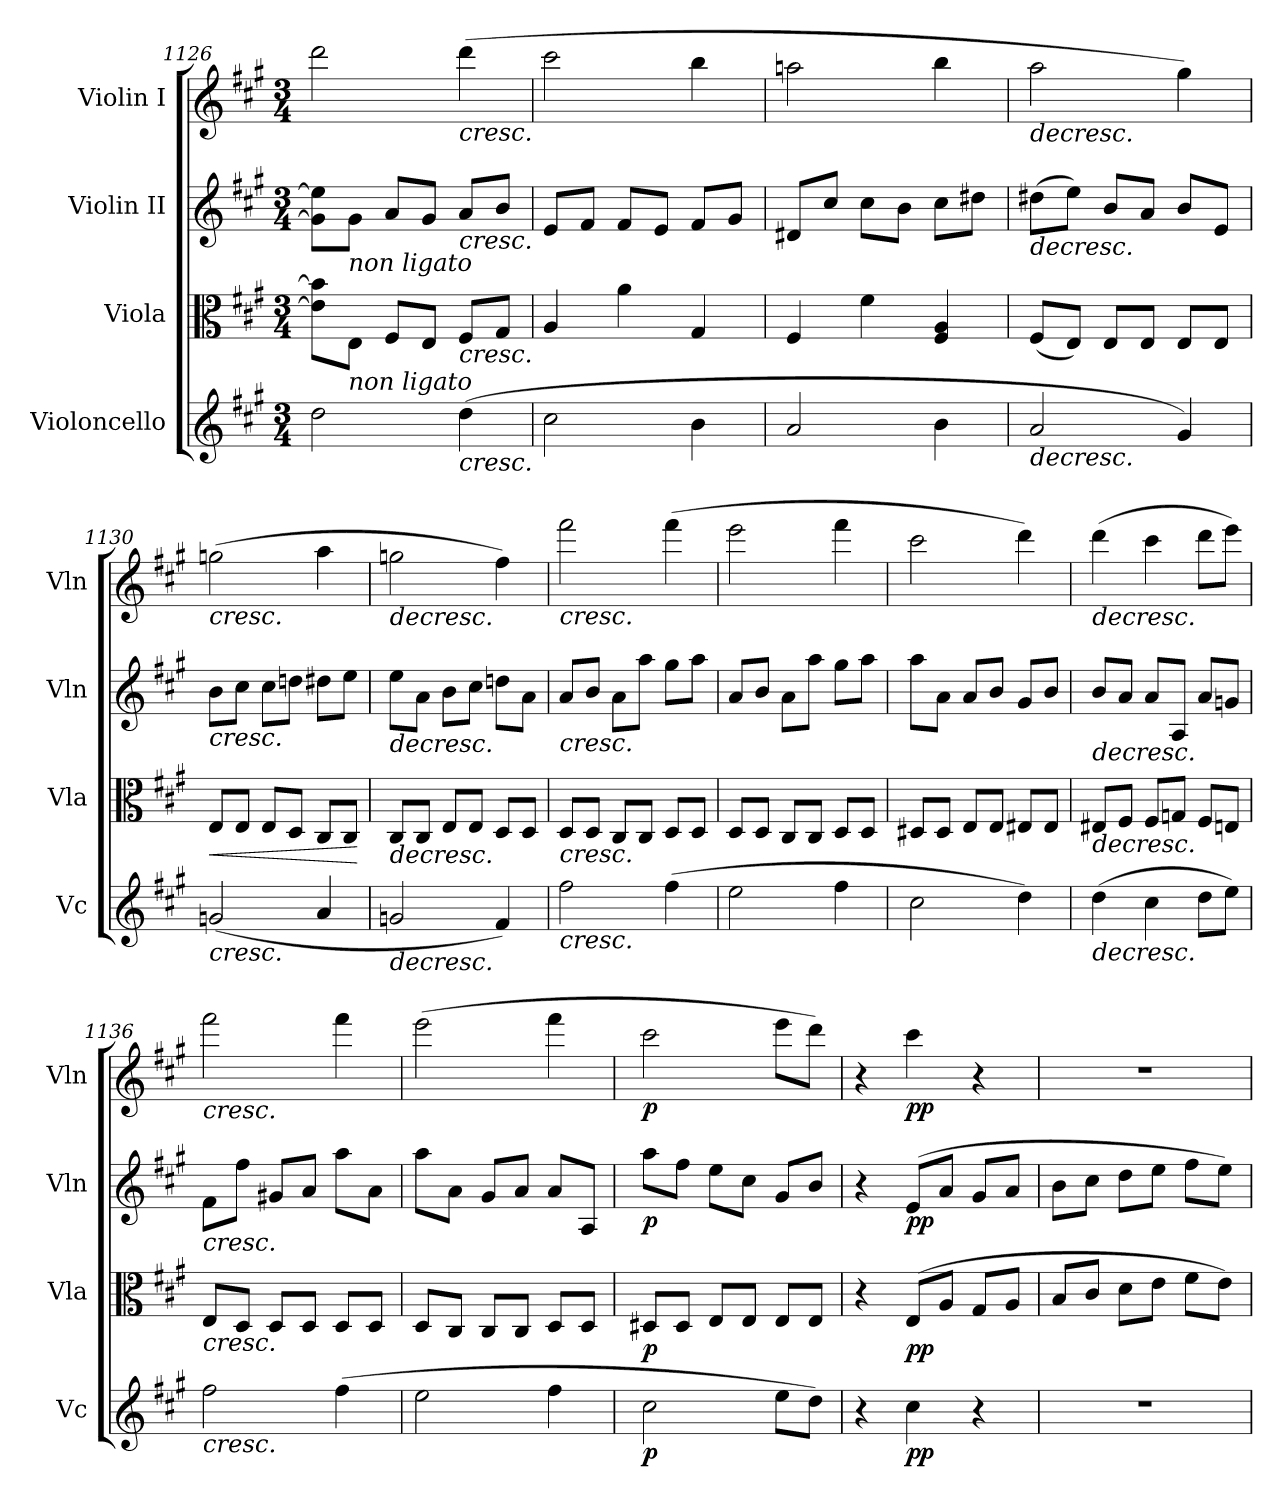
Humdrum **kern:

**kern	**dynam	**kern	**dynam	**kern	**dynam	**kern	**dynam
*part4	*part4	*part3	*part3	*part2	*part2	*part1	*part1
*staff4	*staff4	*staff3	*staff3	*staff2	*staff2	*staff1	*staff1
*I"Violoncello	*	*I"Viola	*	*I"Violin II	*	*I"Violin I	*
*I'Vc	*	*I'Vla	*	*I'Vln	*	*I'Vln	*
*clefG2	*	*clefC3	*	*clefG2	*	*clefG2	*
*k[f#c#g#]	*	*k[f#c#g#]	*	*k[f#c#g#]	*	*k[f#c#g#]	*
*M3/4	*	*M3/4	*	*M3/4	*	*M3/4	*
=1126	=1126	=1126	=1126	=1126	=1126	=1126	=1126
2dd\	.	8e\] 8b\]L	.	8g#\] 8ee\]L	.	2ddd\	.
!	!	!	!	!LO:TX:b:i:t=non ligato	!	!	!
!	!	!LO:TX:b:i:t=non ligato	!	!	!	!	!
.	.	8E\J	.	8g#\J	.	.	.
.	.	8F#/L	.	8a/L	.	.	.
.	.	8E/J	.	8g#/J	.	.	.
!	!LO:HP:b	!	!LO:HP:b	!	!LO:HP:b	!	!LO:HP:b
(>4dd\	<	8F#/L	<	8a/L	<	(>4ddd\	<
.	.	8G#/J	.	8b/J	.	.	.
=1127	=1127	=1127	=1127	=1127	=1127	=1127	=1127
2cc#\	.	4A/	.	8e/L	.	2ccc#\	.
.	.	.	.	8f#/J	.	.	.
.	.	4a\	.	8f#/L	.	.	.
.	.	.	.	8e/J	.	.	.
4b\	.	4G#/	.	8f#/L	.	4bb\	.
.	.	.	.	8g#/J	.	.	.
=1128	=1128	=1128	=1128	=1128	=1128	=1128	=1128
2a/	.	4F#/	.	8d#X/L	.	2aan\	.
.	.	.	.	8cc#/J	.	.	.
.	.	4f#\	.	8cc#\L	.	.	.
.	.	.	.	8b\J	.	.	.
4b\	.	4F#/ 4A/	.	8cc#\L	.	4bb\	.
.	.	.	.	8dd#X\J	.	.	.
=1129	=1129	=1129	=1129	=1129	=1129	=1129	=1129
!	!LO:HP:b	!	!	!	!LO:HP:b	!	!LO:HP:b
2a/	>	(<8F#/L	.	(>8dd#X\L	>	2aa\	>
.	.	8E/J)	.	8ee\J)	.	.	.
.	.	8E/L	.	8b/L	.	.	.
.	.	8E/J	.	8a/J	.	.	.
4g#/)	.	8E/L	.	8b/L	.	4gg#\)	.
.	.	8E/J	.	8e/J	.	.	.
.	[	.	.	.	[	.	[
=1130	=1130	=1130	=1130	=1130	=1130	=1130	=1130
!	!LO:HP:b	!	!LO:HP:b	!	!LO:HP:b	!	!LO:HP:b
(<2gn/	<	8E/L	<	8b\L	<	(>2ggn\	<
.	.	8E/J	.	8cc#\J	.	.	.
.	.	8E/L	.	8cc#\L	.	.	.
.	.	8D/J	.	8ddn\J	.	.	.
4a/	.	8C#/L	.	8dd#X\L	.	4aa\	.
.	.	8C#/J	.	8ee\J	.	.	.
.	]	.	[	.	]	.	]
=1131	=1131	=1131	=1131	=1131	=1131	=1131	=1131
!	!LO:HP:b	!	!LO:HP:b	!	!LO:HP:b	!	!LO:HP:b
2gn/	>	8C#/L	>	8ee\L	>	2ggn\	>
.	.	8C#/J	.	8a\J	.	.	.
.	.	8E/L	.	8b\L	.	.	.
.	.	8E/J	.	8cc#\J	.	.	.
4f#/)	.	8D/L	.	8ddn\L	.	4ff#\)	.
.	.	8D/J	.	8a\J	.	.	.
.	[	.	[	.	[	.	[
=1132	=1132	=1132	=1132	=1132	=1132	=1132	=1132
!	!LO:HP:b	!	!LO:HP:b	!	!LO:HP:b	!	!LO:HP:b
2ff#\	<	8D/L	<	8a/L	<	2fff#\	<
.	.	8D/J	.	8b/J	.	.	.
.	.	8C#/L	.	8a\L	.	.	.
.	.	8C#/J	.	8aa\J	.	.	.
(>4ff#\	.	8D/L	.	8gg#\L	.	(>4fff#\	.
.	.	8D/J	.	8aa\J	.	.	.
=1133	=1133	=1133	=1133	=1133	=1133	=1133	=1133
2ee\	.	8D/L	.	8a/L	.	2eee\	.
.	.	8D/J	.	8b/J	.	.	.
.	.	8C#/L	.	8a\L	.	.	.
.	.	8C#/J	.	8aa\J	.	.	.
4ff#\	.	8D/L	.	8gg#\L	.	4fff#\	.
.	.	8D/J	.	8aa\J	.	.	.
=1134	=1134	=1134	=1134	=1134	=1134	=1134	=1134
2cc#\	.	8D#X/L	.	8aa\L	.	2ccc#\	.
.	.	8D#/J	.	8a\J	.	.	.
.	.	8E/L	.	8a/L	.	.	.
.	.	8E/J	.	8b/J	.	.	.
4dd\)	.	8E#X/L	.	8g#/L	.	4ddd\)	.
.	.	8E#/J	.	8b/J	.	.	.
.	]	.	]	.	]	.	]
=1135	=1135	=1135	=1135	=1135	=1135	=1135	=1135
!	!LO:HP:b	!	!LO:HP:b	!	!LO:HP:b	!	!LO:HP:b
(>4dd\	>	8E#X/L	>	8b/L	>	(>4ddd\	>
.	.	8F#/J	.	8a/J	.	.	.
4cc#\	.	8F#/L	.	8a/L	.	4ccc#\	.
.	.	8Gn/J	.	8A/J	.	.	.
8dd\L	.	8F#/L	.	8a/L	.	8ddd\L	.
8ee\J)	.	8En/J	.	8gn/J	.	8eee\J)	.
.	[	.	[	.	[	.	[
=1136	=1136	=1136	=1136	=1136	=1136	=1136	=1136
!	!LO:HP:b	!	!LO:HP:b	!	!LO:HP:b	!	!LO:HP:b
2ff#\	<	8E/L	<	8f#\L	<	2fff#\	<
.	.	8D/J	.	8ff#\J	.	.	.
.	.	8D/L	.	8g#X/L	.	.	.
.	.	8D/J	.	8a/J	.	.	.
(>4ff#\	.	8D/L	.	8aa\L	.	4fff#\	.
.	.	8D/J	.	8a\J	.	.	.
=1137	=1137	=1137	=1137	=1137	=1137	=1137	=1137
2ee\	.	8D/L	.	8aa\L	.	(>2eee\	.
.	.	8C#/J	.	8a\J	.	.	.
.	.	8C#/L	.	8g#/L	.	.	.
.	.	8C#/J	.	8a/J	.	.	.
4ff#\	.	8D/L	.	8a/L	.	4fff#\	.
.	.	8D/J	.	8A/J	.	.	.
.	]	.	]	.	]	.	]
=1138	=1138	=1138	=1138	=1138	=1138	=1138	=1138
!	!LO:DY:b	!	!LO:DY:b	!	!LO:DY:b	!	!LO:DY:b
2cc#\	p	8D#X/L	p	8aa\L	p	2ccc#\	p
.	.	8D#/J	.	8ff#\J	.	.	.
.	.	8E/L	.	8ee\L	.	.	.
.	.	8E/J	.	8cc#\J	.	.	.
8ee\L	.	8E/L	.	8g#/L	.	8eee\L	.
8dd\J)	.	8E/J	.	8b/J	.	8ddd\J)	.
.	[	.	[	.	[	.	[
=1139	=1139	=1139	=1139	=1139	=1139	=1139	=1139
4r	.	4r	.	4r	.	4r	.
!	!LO:DY:b	!	!LO:DY:b	!	!LO:DY:b	!	!LO:DY:b
4cc#\	pp	(>8E/L	pp	(>8e/L	pp	4ccc#\	pp
.	.	8A/J	.	8a/J	.	.	.
4r	.	8G#/L	.	8g#/L	.	4r	.
.	.	8A/J	.	8a/J	.	.	.
=1140	=1140	=1140	=1140	=1140	=1140	=1140	=1140
2.r	.	8B/L	.	8b\L	.	2.r	.
.	.	8c#/J	.	8cc#\J	.	.	.
.	.	8d\L	.	8dd\L	.	.	.
.	.	8e\J	.	8ee\J	.	.	.
.	.	8f#\L	.	8ff#\L	.	.	.
.	.	8e\J)	.	8ee\J)	.	.	.
=	=	=	=	=	=	=	=
*-	*-	*-	*-	*-	*-	*-	*-
